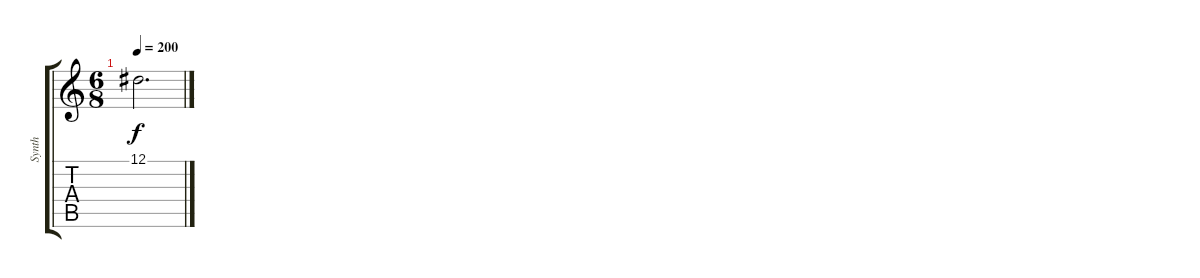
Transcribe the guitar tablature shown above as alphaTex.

\track ("Synth" "Synth") {instrument choiraahs}
\staff {score tabs}
\tuning (Eb4 Bb3 Gb3 Db3 Ab2 Eb2) {hide}
\ts (6 8)
\tempo 200
\clef g2
\ks c
12.1{t}.2{d dy f}
